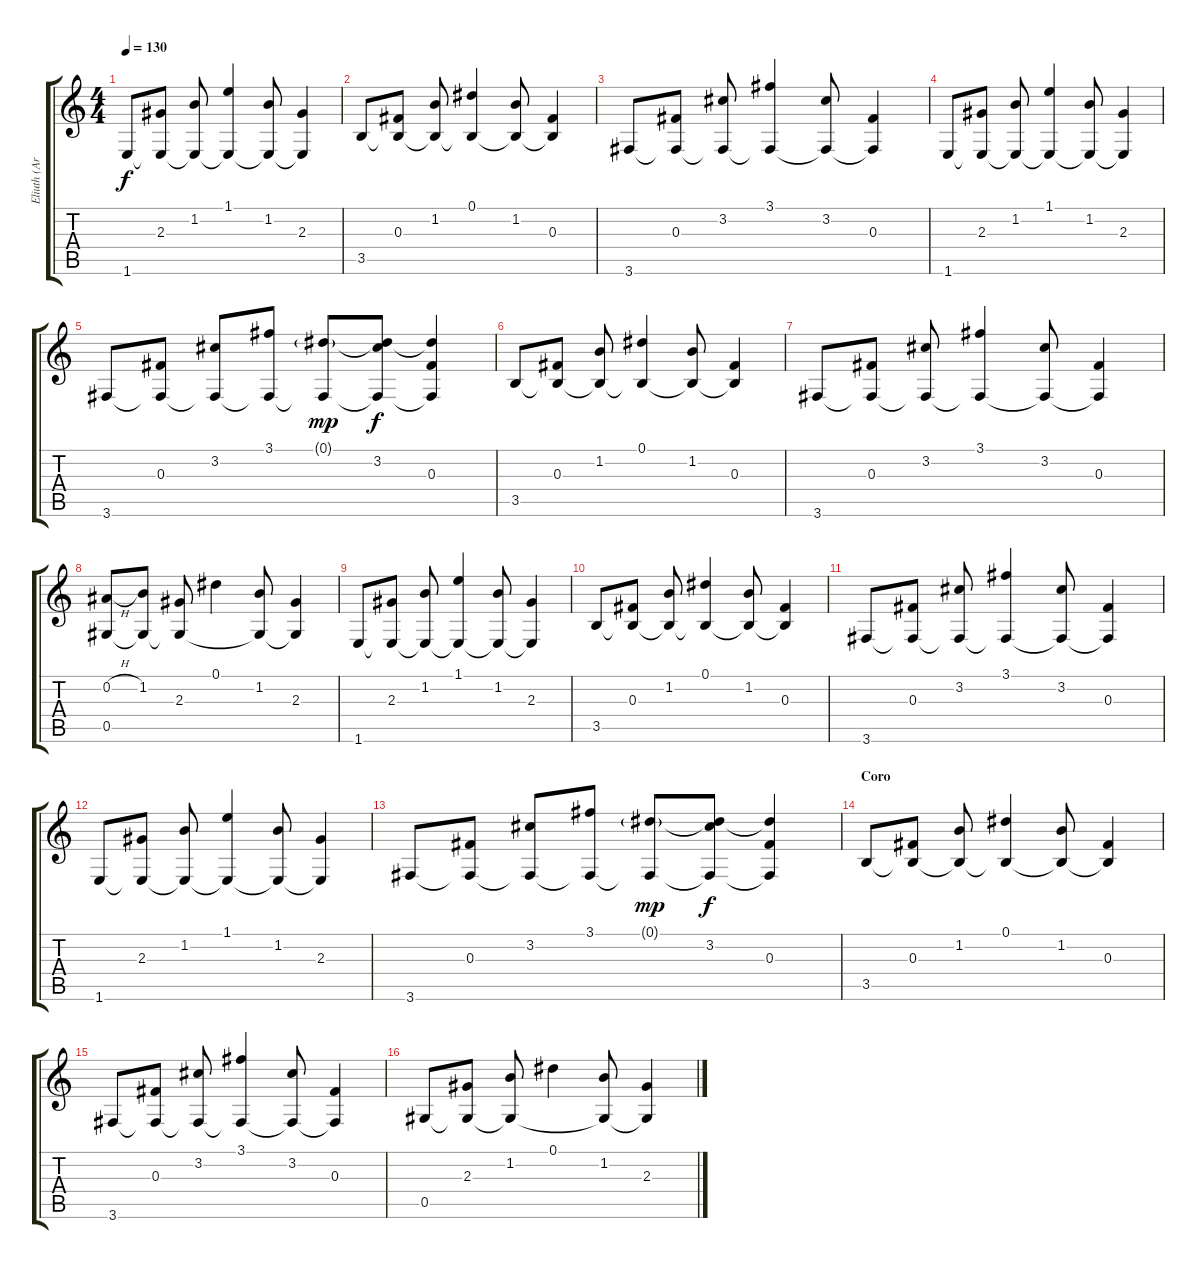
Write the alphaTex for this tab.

\track ("Eliuth (Arpegios)" "Eliuth (Ar") {instrument acousticguitarnylon}
\staff {score tabs}
\tuning (Eb4 Bb3 Gb3 Db3 Ab2 Eb2) {hide}
\ts (4 4)
\tempo 130
\clef g2
\ks c
1.6.8{dy f} (2.3 1.6{t}).8 (1.2 1.6{t}).8 (1.1 1.6{t}).4 (1.2 1.6{t}).8 (2.3 1.6{t}).4 |
3.5.8 (0.3 3.5{t}).8 (1.2 3.5{t}).8 (0.1 3.5{t}).4 (1.2 3.5{t}).8 (0.3 3.5{t}).4 |
3.6.8 (0.3 3.6{t}).8 (3.2 3.6{t}).8 (3.1 3.6{t}).4 (3.2 3.6{t}).8 (0.3 3.6{t}).4 |
1.6.8 (2.3 1.6{t}).8 (1.2 1.6{t}).8 (1.1 1.6{t}).4 (1.2 1.6{t}).8 (2.3 1.6{t}).4 |
3.6.8 (0.3 3.6{t}).8 (3.2 3.6{t}).8 (3.1 3.6{t}).8 (0.1{g} 3.6{t}).8{dy mp} (0.1{t} 3.2 3.6{t}).8{dy f} (0.1{t} 0.3 3.6{t}).4 |
3.5.8 (0.3 3.5{t}).8 (1.2 3.5{t}).8 (0.1 3.5{t}).4 (1.2 3.5{t}).8 (0.3 3.5{t}).4 |
3.6.8 (0.3 3.6{t}).8 (3.2 3.6{t}).8 (3.1 3.6{t}).4 (3.2 3.6{t}).8 (0.3 3.6{t}).4 |
(0.2{h} 0.5).8 (1.2 0.5{t}).8 (2.3 0.5{t}).8 0.1.4 (1.2 0.5{t}).8 (2.3 0.5{t}).4 |
1.6.8 (2.3 1.6{t}).8 (1.2 1.6{t}).8 (1.1 1.6{t}).4 (1.2 1.6{t}).8 (2.3 1.6{t}).4 |
3.5.8 (0.3 3.5{t}).8 (1.2 3.5{t}).8 (0.1 3.5{t}).4 (1.2 3.5{t}).8 (0.3 3.5{t}).4 |
3.6.8 (0.3 3.6{t}).8 (3.2 3.6{t}).8 (3.1 3.6{t}).4 (3.2 3.6{t}).8 (0.3 3.6{t}).4 |
1.6.8 (2.3 1.6{t}).8 (1.2 1.6{t}).8 (1.1 1.6{t}).4 (1.2 1.6{t}).8 (2.3 1.6{t}).4 |
3.6.8 (0.3 3.6{t}).8 (3.2 3.6{t}).8 (3.1 3.6{t}).8 (0.1{g} 3.6{t}).8{dy mp} (0.1{t} 3.2 3.6{t}).8{dy f} (0.1{t} 0.3 3.6{t}).4 |
\section ("" "Coro")
3.5.8 (0.3 3.5{t}).8 (1.2 3.5{t}).8 (0.1 3.5{t}).4 (1.2 3.5{t}).8 (0.3 3.5{t}).4 |
3.6.8 (0.3 3.6{t}).8 (3.2 3.6{t}).8 (3.1 3.6{t}).4 (3.2 3.6{t}).8 (0.3 3.6{t}).4 |
0.5.8 (2.3 0.5{t}).8 (1.2 0.5{t}).8 0.1.4 (1.2 0.5{t}).8 (2.3 0.5{t}).4
